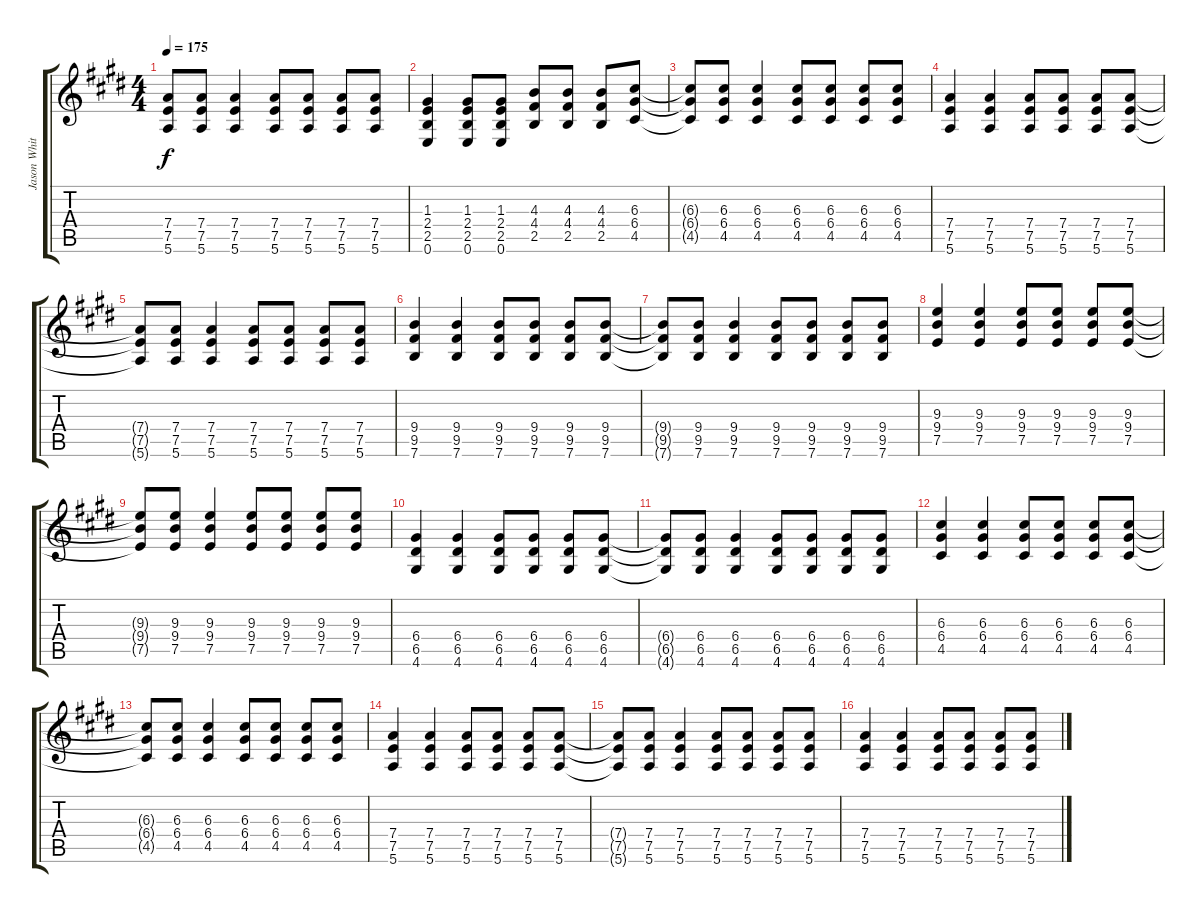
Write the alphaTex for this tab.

\track ("Jason White (Lead Guitar)" "Jason Whit") {instrument distortionguitar}
\staff {score tabs}
\tuning (E4 B3 G3 D3 A2 E2) {hide}
\ts (4 4)
\tempo 175
\clef g2
\ks e
(7.4{t} 7.5{t} 5.6{t}).8{dy f} (7.4 7.5 5.6).8 (7.4 7.5 5.6).4 (7.4 7.5 5.6).8 (7.4 7.5 5.6).8 (7.4 7.5 5.6).8 (7.4 7.5 5.6).8 |
(1.3 2.4 2.5 0.6).4 (1.3 2.4 2.5 0.6).8 (1.3 2.4 2.5 0.6).8 (4.3 4.4 2.5).8 (4.3 4.4 2.5).8 (4.3 4.4 2.5).8 (6.3 6.4 4.5).8 |
(6.3{t} 6.4{t} 4.5{t}).8 (6.3 6.4 4.5).8 (6.3 6.4 4.5).4 (6.3 6.4 4.5).8 (6.3 6.4 4.5).8 (6.3 6.4 4.5).8 (6.3 6.4 4.5).8 |
(7.4 7.5 5.6).4 (7.4 7.5 5.6).4 (7.4 7.5 5.6).8 (7.4 7.5 5.6).8 (7.4 7.5 5.6).8 (7.4 7.5 5.6).8 |
(7.4{t} 7.5{t} 5.6{t}).8 (7.4 7.5 5.6).8 (7.4 7.5 5.6).4 (7.4 7.5 5.6).8 (7.4 7.5 5.6).8 (7.4 7.5 5.6).8 (7.4 7.5 5.6).8 |
(9.4 9.5 7.6).4 (9.4 9.5 7.6).4 (9.4 9.5 7.6).8 (9.4 9.5 7.6).8 (9.4 9.5 7.6).8 (9.4 9.5 7.6).8 |
(9.4{t} 9.5{t} 7.6{t}).8 (9.4 9.5 7.6).8 (9.4 9.5 7.6).4 (9.4 9.5 7.6).8 (9.4 9.5 7.6).8 (9.4 9.5 7.6).8 (9.4 9.5 7.6).8 |
(9.3 9.4 7.5).4 (9.3 9.4 7.5).4 (9.3 9.4 7.5).8 (9.3 9.4 7.5).8 (9.3 9.4 7.5).8 (9.3 9.4 7.5).8 |
(9.3{t} 9.4{t} 7.5{t}).8 (9.3 9.4 7.5).8 (9.3 9.4 7.5).4 (9.3 9.4 7.5).8 (9.3 9.4 7.5).8 (9.3 9.4 7.5).8 (9.3 9.4 7.5).8 |
(6.4 6.5 4.6).4 (6.4 6.5 4.6).4 (6.4 6.5 4.6).8 (6.4 6.5 4.6).8 (6.4 6.5 4.6).8 (6.4 6.5 4.6).8 |
(6.4{t} 6.5{t} 4.6{t}).8 (6.4 6.5 4.6).8 (6.4 6.5 4.6).4 (6.4 6.5 4.6).8 (6.4 6.5 4.6).8 (6.4 6.5 4.6).8 (6.4 6.5 4.6).8 |
(6.3 6.4 4.5).4 (6.3 6.4 4.5).4 (6.3 6.4 4.5).8 (6.3 6.4 4.5).8 (6.3 6.4 4.5).8 (6.3 6.4 4.5).8 |
(6.3{t} 6.4{t} 4.5{t}).8 (6.3 6.4 4.5).8 (6.3 6.4 4.5).4 (6.3 6.4 4.5).8 (6.3 6.4 4.5).8 (6.3 6.4 4.5).8 (6.3 6.4 4.5).8 |
(7.4 7.5 5.6).4 (7.4 7.5 5.6).4 (7.4 7.5 5.6).8 (7.4 7.5 5.6).8 (7.4 7.5 5.6).8 (7.4 7.5 5.6).8 |
(7.4{t} 7.5{t} 5.6{t}).8 (7.4 7.5 5.6).8 (7.4 7.5 5.6).4 (7.4 7.5 5.6).8 (7.4 7.5 5.6).8 (7.4 7.5 5.6).8 (7.4 7.5 5.6).8 |
(7.4 7.5 5.6).4 (7.4 7.5 5.6).4 (7.4 7.5 5.6).8 (7.4 7.5 5.6).8 (7.4 7.5 5.6).8 (7.4 7.5 5.6).8
